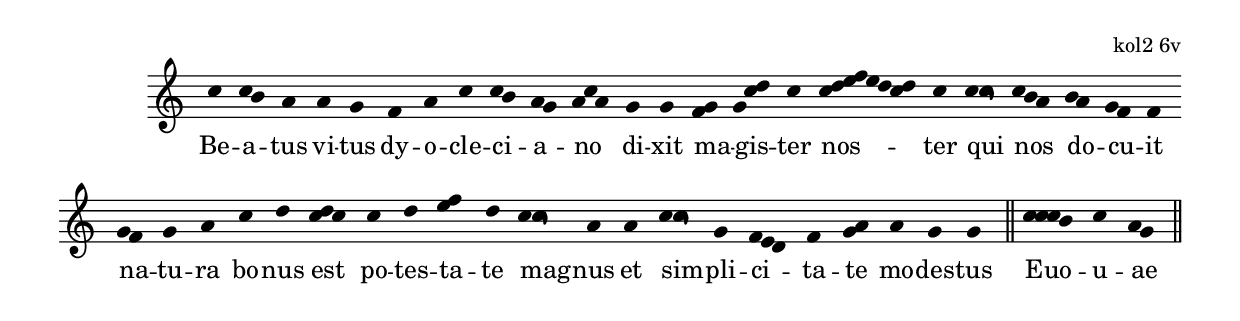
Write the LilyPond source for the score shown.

\version "2.19.32"

\include "../lib/synopsis.ily"

\score {
  \transpose c c' {
    \plainchant
    c' \melisma { c' b } a \bar "" a g \bar ""
    f a c' \melisma { c' b } \melisma { a g } \melisma { a c' a } \bar "" g g \bar ""
    \melisma { f g } \melisma { g c' d' } c' \bar "" \melisma { c' d' e' f' e' d' c' d' } c' \bar "" \melisma { c' \strophicus c' } \bar "" \melisma { c' b a } \bar "" \melisma { b a } \melisma { g f } f \bar ""
    \melisma { g f } g a \bar "" c' d' \bar "" \melisma { c' d' c' } \bar ""
    c' d' \melisma { e' f' } d' \bar "" \melisma { c' \strophicus c' } a \bar ""
    a \bar "" \melisma { c' \strophicus c' } g \melisma { f e d } f \melisma { g a } \bar "" a g g \bar "||"

    \melisma { c' c' c' b } c' \melisma { a g } \bar "||"
  }
  \addlyrics {
    Be -- a -- tus vi -- tus
    dy -- o -- cle -- ci -- a -- no di -- xit
    ma -- gis -- ter nos -- ter qui nos do -- cu -- it
    na -- tu -- ra bo -- nus est
    po -- tes -- ta -- te mag -- nus
    et sim -- pli -- ci -- ta -- te mo -- des -- tus

    Euo -- u -- ae
  }
  \header {
    fontes = "kol2 6v"
  }
}
